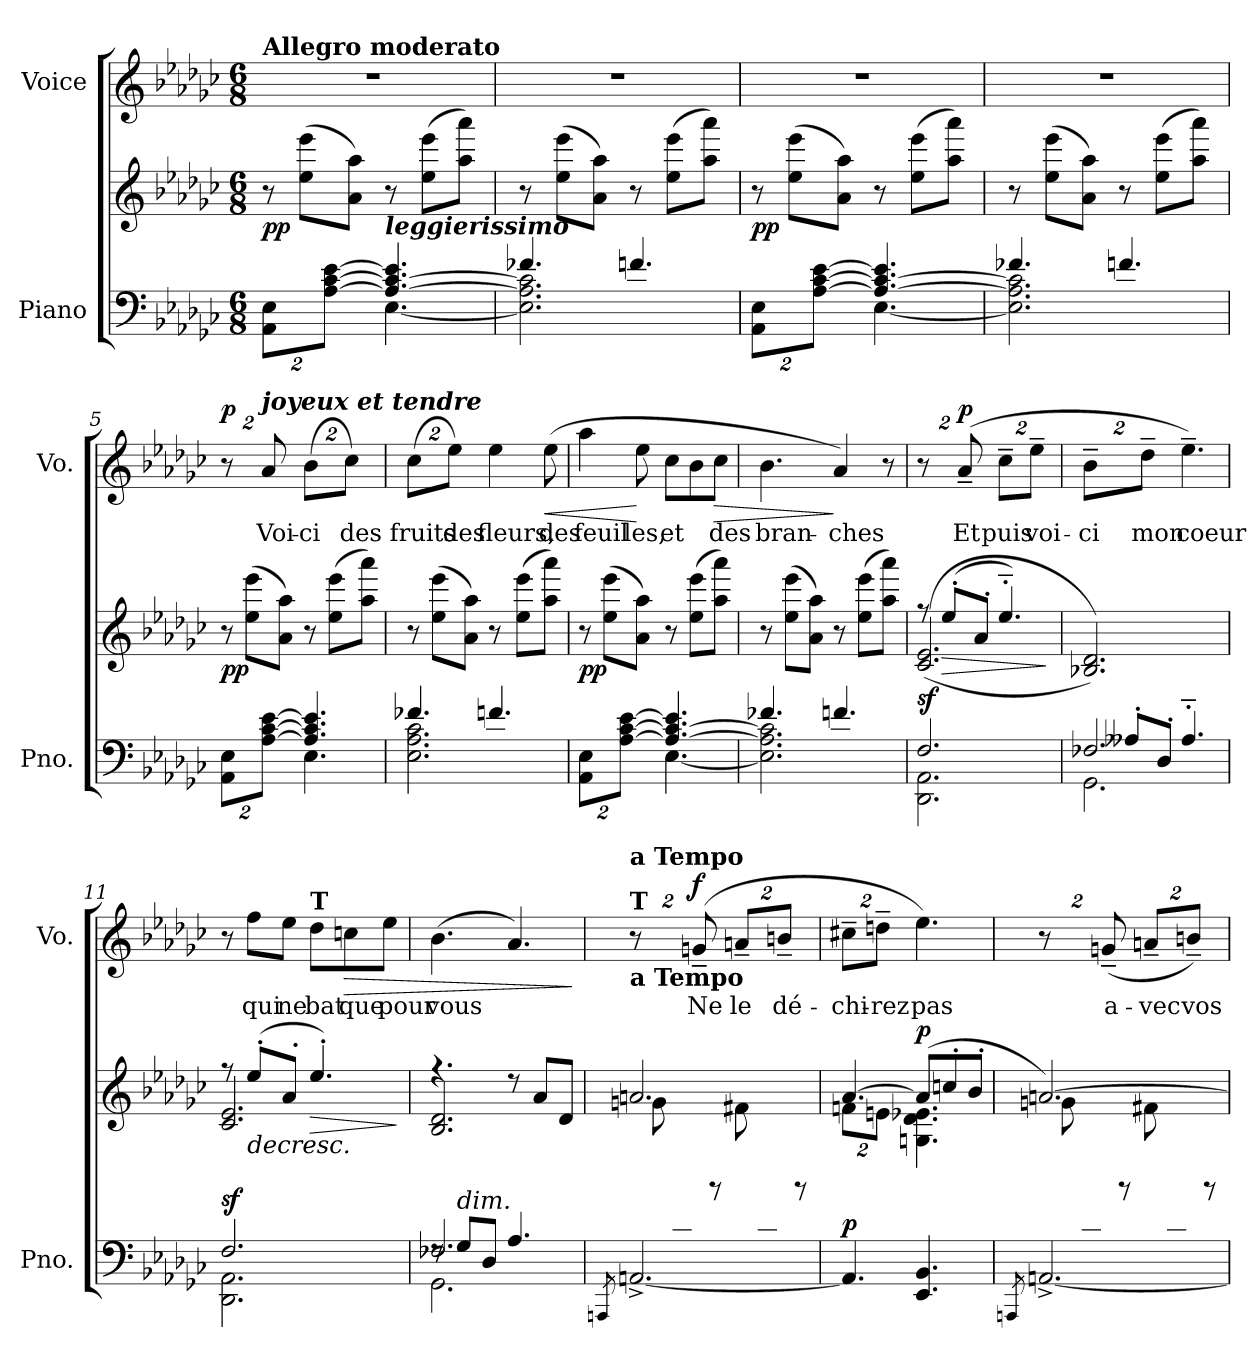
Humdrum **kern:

**kern	**kern	**dynam	**kern	**text	**dynam
*part2	*part2	*part2	*part1	*part1	*part1
*staff3	*staff2	*staff2/3	*staff1	*staff1	*staff1
*I"Piano	*	*	*I"Voice	*	*
*I'Pno.	*	*	*I'Vo.	*	*
*clefF4	*clefG2	*	*clefG2	*	*
*k[b-e-a-d-g-c-]	*k[b-e-a-d-g-c-]	*	*k[b-e-a-d-g-c-]	*	*
*M6/8	*M6/8	*	*M6/8	*	*
*MM112	*MM112	*	*MM112	*	*
*Xbrackettup	*	*	*	*	*
=1	=1	=1	=1	=1	=1
*^	*	*	*	*	*
!	!	!	!	!LO:TX:a:B:t=Allegro moderato	!	!
!	!	!	!LO:DY:b	!	!	!
16%3AA-\ 16%3E-\L	4.ryy	8r	pp	2.r	.	.
.	.	(>8ee-\ 8eee-\L	.	.	.	.
[16%3A-\ [16%3c-\ [16%3e-\J	.	.	.	.	.	.
.	.	8a-\ 8aa-\J)	.	.	.	.
!	!	!LO:TX:b:Bi:t=leggierissimo	!	!	!	!
4.A-/_ 4.c-/_ 4.e-/]	[4.E-\	8r	.	.	.	.
.	.	(>8ee-\ 8eee-\L	.	.	.	.
.	.	8aa-\ 8aaa-\J)	.	.	.	.
=2	=2	=2	=2	=2	=2	=2
4.f-X/	2.E-\] 2.A-\] 2.c-\]	8r	.	2.r	.	.
.	.	(>8ee-\ 8eee-\L	.	.	.	.
.	.	8a-\ 8aa-\J)	.	.	.	.
4.fn/	.	8r	.	.	.	.
.	.	(>8ee-\ 8eee-\L	.	.	.	.
.	.	8aa-\ 8aaa-\J)	.	.	.	.
=3	=3	=3	=3	=3	=3	=3
!	!	!	!LO:DY:b	!	!	!
16%3AA-\ 16%3E-\L	4.ryy	8r	pp	2.r	.	.
.	.	(>8ee-\ 8eee-\L	.	.	.	.
[16%3A-\ [16%3c-\ [16%3e-\J	.	.	.	.	.	.
.	.	8a-\ 8aa-\J)	.	.	.	.
4.A-/_ 4.c-/_ 4.e-/]	[4.E-\	8r	.	.	.	.
.	.	(>8ee-\ 8eee-\L	.	.	.	.
.	.	8aa-\ 8aaa-\J)	.	.	.	.
=4	=4	=4	=4	=4	=4	=4
4.f-X/	2.E-\] 2.A-\] 2.c-\]	8r	.	2.r	.	.
.	.	(>8ee-\ 8eee-\L	.	.	.	.
.	.	8a-\ 8aa-\J)	.	.	.	.
4.fn/	.	8r	.	.	.	.
.	.	(>8ee-\ 8eee-\L	.	.	.	.
.	.	8aa-\ 8aaa-\J)	.	.	.	.
!!LO:LB:g=z
=5	=5	=5	=5	=5	=5	=5
*	*	*	*	*Xbrackettup	*	*
!	!	!	!LO:DY:b	!	!	!LO:DY:a
16%3AA-\ 16%3E-\L	4.ryy	8r	pp	16%3r	.	p
.	.	(>8ee-\ 8eee-\L	.	.	.	.
!	!	!	!	!LO:TX:a:Bi:t=joyeux et tendre	!	!
!	!	!	!	!	!LO:LY:b	!
[16%3A-\ [16%3c-\ [16%3e-\J	.	.	.	16%3a-/	Voi-	.
.	.	8a-\ 8aa-\J)	.	.	.	.
!	!	!	!	!	!LO:LY:b	!
4.A-/] 4.c-/] 4.e-/]	4.E-\	8r	.	(>16%3b-\L	-ci	.
.	.	(>8ee-\ 8eee-\L	.	.	.	.
!	!	!	!	!	!LO:LY:b	!
.	.	.	.	16%3cc-\J)	des	.
.	.	8aa-\ 8aaa-\J)	.	.	.	.
=6	=6	=6	=6	=6	=6	=6
!	!	!	!	!	!LO:LY:b	!
4.f-X/	2.E-\ 2.A-\ 2.c-\	8r	.	(>16%3cc-\L	fruits	.
.	.	(>8ee-\ 8eee-\L	.	.	.	.
!	!	!	!	!	!LO:LY:b	!
.	.	.	.	16%3ee-\J)	des	.
.	.	8a-\ 8aa-\J)	.	.	.	.
!	!	!	!	!	!LO:LY:b	!
4.fn/	.	8r	.	4ee-\	fleurs,	.
.	.	(>8ee-\ 8eee-\L	.	.	.	.
!	!	!	!	!	!LO:LY:b	!LO:HP:b
.	.	8aa-\ 8aaa-\J)	.	(>8ee-\	des	<
=7	=7	=7	=7	=7	=7	=7
!	!	!	!LO:DY:b	!	!LO:LY:b	!
16%3AA-\ 16%3E-\L	4.ryy	8r	pp	4aa-\	feuil-	.
.	.	(>8ee-\ 8eee-\L	.	.	.	.
[16%3A-\ [16%3c-\ [16%3e-\J	.	.	.	.	.	.
!	!	!	!	!	!LO:LY:b	!
.	.	8a-\ 8aa-\J)	.	8ee-\	-les,	[
!	!	!	!	!	!LO:LY:b	!
4.A-/_ 4.c-/_ 4.e-/]	[4.E-\	8r	.	8cc-\L	et	.
.	.	(>8ee-\ 8eee-\L	.	8b-\	.	.
!	!	!	!	!	!LO:LY:b	!LO:HP:b
.	.	8aa-\ 8aaa-\J)	.	8cc-\J	des	>
=8	=8	=8	=8	=8	=8	=8
!	!	!	!	!	!LO:LY:b	!
4.f-X/	2.E-\] 2.A-\] 2.c-\]	8r	.	4.b-\	bran-	.
.	.	(>8ee-\ 8eee-\L	.	.	.	.
.	.	8a-\ 8aa-\J)	.	.	.	.
!	!	!	!	!	!LO:LY:b	!
4.fn/	.	8r	.	4a-/)	-ches	]
.	.	(>8ee-\ 8eee-\L	.	.	.	.
.	.	8aa-\ 8aaa-\J)	.	8r	.	.
=9	=9	=9	=9	=9	=9	=9
*	*	*^	*	*	*	*
!	!	!	!	!LO:DY:b	!	!	!
2.F/	2.DD-\ 2.AA-\	8r	(>(>2.c-/ 2.e-/	sf	16%3r	.	.
!	!	!	!	!LO:HP:b	!	!	!
.	.	(>8ee-'/L	.	>	.	.	.
!	!	!	!	!	!	!LO:LY:b	!LO:DY:a
.	.	.	.	.	(>16%3a-~/	Et	p
.	.	8a-'/J	.	.	.	.	.
!	!	!	!	!	!	!LO:LY:b	!
.	.	4.ee-'~/)	.	.	16%3cc-~\L	puis	.
!	!	!	!	!	!	!LO:LY:b	!
.	.	.	.	.	16%3ee-~\J	voi-	.
*v	*v	*	*	*	*	*	*
*	*v	*v	*	*	*	*
.	.	]	.	.	.
=10	=10	=10	=10	=10	=10
*^	*	*	*	*	*
*	*^	*	*	*	*	*
!	!	!	!	!	!	!LO:LY:b	!
2.F-X/	2.GG-\	8ryy	2.B-X/ 2.d-/))	.	16%3b-~\L	-ci	.
.	.	8A--X'/L	.	.	.	.	.
!	!	!	!	!	!	!LO:LY:b	!
.	.	.	.	.	16%3dd-~\J	mon	.
.	.	8D-'/J	.	.	.	.	.
!	!	!	!	!	!	!LO:LY:b	!
.	.	4.A--'~/	.	.	4.ee-~\)	coeur	.
!!LO:LB:g=z
=11	=11	=11	=11	=11	=11	=11	=11
*	*	*	*^	*	*	*	*
!	!	!	!	!	!LO:DY:a=2	!	!	!
*	*v	*v	*	*	*	*	*	*
2.F/	2.DD-\ 2.AA-\	8r	2.c-/ 2.e-/	sf	8r	.	.
!	!	!	!	!LO:HP:b	!	!LO:LY:b	!
.	.	(>8ee-'/L	.	>	8ff\L	qui	.
!	!	!	!	!	!	!LO:LY:b	!
.	.	8a-'/J	.	.	8ee-\J	ne	.
!	!	!	!	!	!LO:TX:a:B:t=T	!	!
!	!	!	!	!LO:HP:b	!	!LO:LY:b	!
.	.	4.ee-'/)	.	>	8dd-\L	bat	.
!	!	!	!	!	!	!LO:LY:b	!LO:HP:b
.	.	.	.	.	8ccn\	que	>
!	!	!	!	!	!	!LO:LY:b	!
.	.	.	.	.	8ee-\J	pour	.
*v	*v	*	*	*	*	*	*
*	*v	*v	*	*	*	*
.	.	]	.	.	.
=12	=12	=12	=12	=12	=12
*^	*^	*	*	*	*
*	*^	*	*	*	*	*	*
!	!	!	!	!	!	!	!LO:LY:b	!
8rF	2.F-X/	2.GG-\	4.r	2.B-/ 2.d-/	.	(>4.b-\	vous	.
!LO:TX:a:i:t=dim.	!	!	!	!	!	!	!	!
8G-/L	.	.	.	.	.	.	.	.
8D-/J	.	.	.	.	.	.	.	.
4.A-/	.	.	8r	.	.	4.a-/)	.	.
.	.	.	8a-/L	.	.	.	.	.
.	.	.	8d-/J	.	.	.	.	.
*v	*v	*v	*	*	*	*	*	*
*	*v	*v	*	*	*	*
.	.	]	.	.	]
=13	=13	=13	=13	=13	=13
*^	*	*	*	*	*
.	8qAAAn/	.	.	.	.	.
*	*	*^	*	*	*	*
!	!	!	!	!	!LO:TX:b:B:t=a Tempo	!	!
!	!	!	!	!	!LO:TX:a:B:t=a Tempo	!	!
!	!	!	!	!	!LO:TX:a:B:t=T	!	!
!	!	!	!	!LO:DY:b	!	!	!
!	!	!	!	!LO:DY:n=1:a	!	!	!
8ryy	[2.AAn^/	2.an/	(>8gn\L	pp sf	16%3r	.	.
8Gn/ 8An/ 8c#X/J)	.	.	8ryy	.	.	.	.
!	!	!	!	!	!	!LO:LY:b	!LO:DY:a
.	.	.	.	.	(>16%3gn~/	Ne	f
4ryy	.	.	8rEE	.	.	.	.
!	!	!	!	!	!	!LO:LY:b	!
.	.	.	(>8f#X\L	.	16%3an~/L	le	.
8G/ 8A/ 8c#/J)	.	.	8ryy	.	.	.	.
!	!	!	!	!	!	!LO:LY:b	!
.	.	.	.	.	16%3bn~/J	dé-	.
8ryy	.	.	8rEE	.	.	.	.
*v	*v	*	*	*	*	*	*
=14	=14	=14	=14	=14	=14	=14
*	*	*Xbrackettup	*	*	*	*
!	!	!	!LO:DY:a=2	!	!LO:LY:b	!
4.AA/]	[4.a-/	16%3fn\L	p	16%3cc#X~\L	-chi-	.
!	!	!	!	!	!LO:LY:b	!
.	.	16%3en\J	.	16%3ddn~\J	-rez	.
!	!	!	!LO:DY:a	!	!LO:LY:b	!
4.EE-/ 4.BB-/	(>8a-/L]	4.Gn\ 4.d-\ 4.e-X\	p	4.ee-\)	pas	.
.	8ccn'/	.	.	.	.	.
.	8b-'/J	.	.	.	.	.
=15	=15	=15	=15	=15	=15	=15
*^	*	*	*	*	*	*
.	8qAAAn/	.	.	.	.	.	.
!	!	!	!	!LO:DY:b	!	!	!
!	!	!	!	!LO:DY:n=1:a	!	!	!
8ryy	[2.AAn^/	[2.an/)	(>8gn\L	pp sf	16%3r	.	.
8Gn/ 8An/ 8c#X/J)	.	.	8ryy	.	.	.	.
!	!	!	!	!	!	!LO:LY:b	!
.	.	.	.	.	(<16%3gn~/	a-	.
4ryy	.	.	8rEE	.	.	.	.
!	!	!	!	!	!	!LO:LY:b	!
.	.	.	(>8f#X\L	.	16%3an~/L	-vec	.
8G/ 8A/ 8c#/J)	.	.	8ryy	.	.	.	.
!	!	!	!	!	!	!LO:LY:b	!
.	.	.	.	.	16%3bn~/J)	vos	.
8ryy	.	.	8rEE	.	.	.	.
*v	*v	*	*	*	*	*	*
*	*v	*v	*	*	*	*
=	=	=	=	=	=
*-	*-	*-	*-	*-	*-
